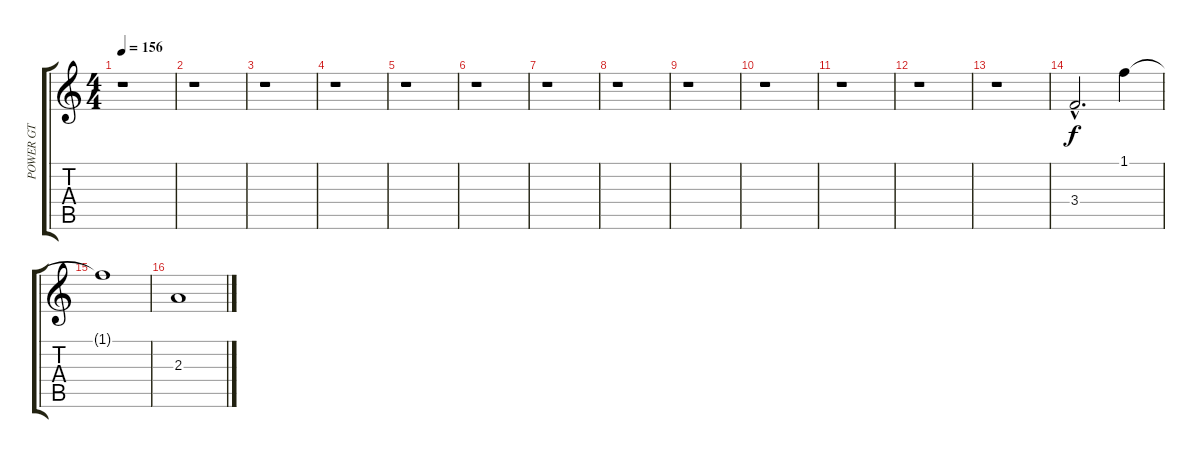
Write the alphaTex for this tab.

\track ("POWER GT" "POWER GT") {instrument distortionguitar}
\staff {score tabs}
\tuning (E4 B3 G3 D3 A2 E2) {hide}
\ts (4 4)
\tempo 156
\clef g2
\ks c
r.1{dy f} |
r.1 |
r.1 |
r.1 |
r.1 |
r.1 |
r.1 |
r.1 |
r.1 |
r.1 |
r.1 |
r.1 |
r.1 |
3.4{hac}.2{d} 1.1.4 |
1.1{t}.1 |
2.3.1
